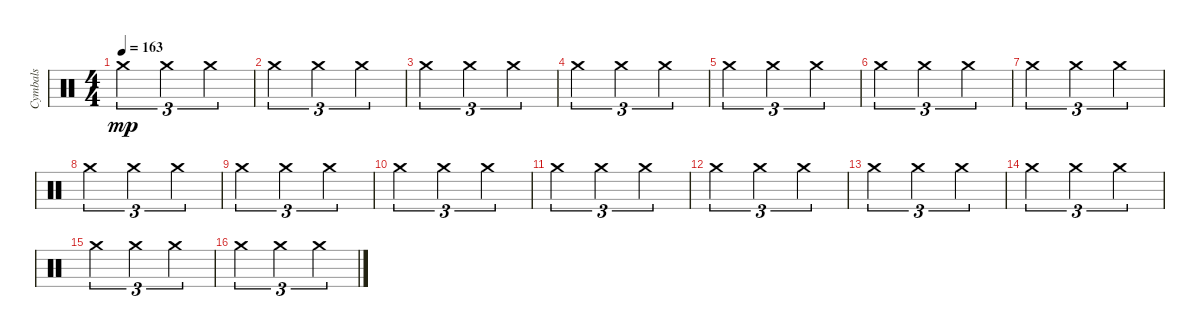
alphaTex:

\track ("Cymbals" "Cymbals") {instrument percussion}
\staff {score}
\articulation defaults
\ts (4 4)
\tempo 163
\clef neutral
\ks c "Crash medium (hit)".2{tu (3 2) dy mp balance 0} "Crash medium (hit)".2{tu (3 2) balance 1} "Crash medium (hit)".2{tu (3 2) balance 2}
|
"Crash medium (hit)".2{tu (3 2) balance 3} "Crash medium (hit)".2{tu (3 2) balance 4} "Crash medium (hit)".2{tu (3 2) balance 5} |
"Crash medium (hit)".2{tu (3 2) balance 7} "Crash medium (hit)".2{tu (3 2) balance 9} "Crash medium (hit)".2{tu (3 2) balance 10} |
"Crash medium (hit)".2{tu (3 2) balance 11} "Crash medium (hit)".2{tu (3 2) balance 12} "Crash medium (hit)".2{tu (3 2) balance 13} |
"Crash medium (hit)".2{tu (3 2) balance 16} "Crash medium (hit)".2{tu (3 2) balance 13} "Crash medium (hit)".2{tu (3 2) balance 12} |
"Crash medium (hit)".2{tu (3 2) balance 12} "Crash medium (hit)".2{tu (3 2) balance 11} "Crash medium (hit)".2{tu (3 2) balance 10} |
"Crash medium (hit)".2{tu (3 2) balance 7} "Crash medium (hit)".2{tu (3 2) balance 6} "Crash medium (hit)".2{tu (3 2) balance 5} |
"Crash medium (hit)".2{tu (3 2) balance 4} "Crash medium (hit)".2{tu (3 2) balance 2} "Crash medium (hit)".2{tu (3 2) balance 1} |
"Crash medium (hit)".2{tu (3 2) balance 0} "Crash medium (hit)".2{tu (3 2) balance 1} "Crash medium (hit)".2{tu (3 2) balance 2} |
"Crash medium (hit)".2{tu (3 2) balance 3} "Crash medium (hit)".2{tu (3 2) balance 4} "Crash medium (hit)".2{tu (3 2) balance 5} |
"Crash medium (hit)".2{tu (3 2) balance 7} "Crash medium (hit)".2{tu (3 2) balance 9} "Crash medium (hit)".2{tu (3 2) balance 10} |
"Crash medium (hit)".2{tu (3 2) balance 11} "Crash medium (hit)".2{tu (3 2) balance 12} "Crash medium (hit)".2{tu (3 2) balance 13} |
"Crash medium (hit)".2{tu (3 2) balance 16} "Crash medium (hit)".2{tu (3 2) balance 13} "Crash medium (hit)".2{tu (3 2) balance 12} |
"Crash medium (hit)".2{tu (3 2) balance 12} "Crash medium (hit)".2{tu (3 2) balance 11} "Crash medium (hit)".2{tu (3 2) balance 10} |
"Crash medium (hit)".2{tu (3 2) balance 7} "Crash medium (hit)".2{tu (3 2) balance 6} "Crash medium (hit)".2{tu (3 2) balance 5} |
"Crash medium (hit)".2{tu (3 2) balance 4} "Crash medium (hit)".2{tu (3 2) balance 2} "Crash medium (hit)".2{tu (3 2) balance 1}
